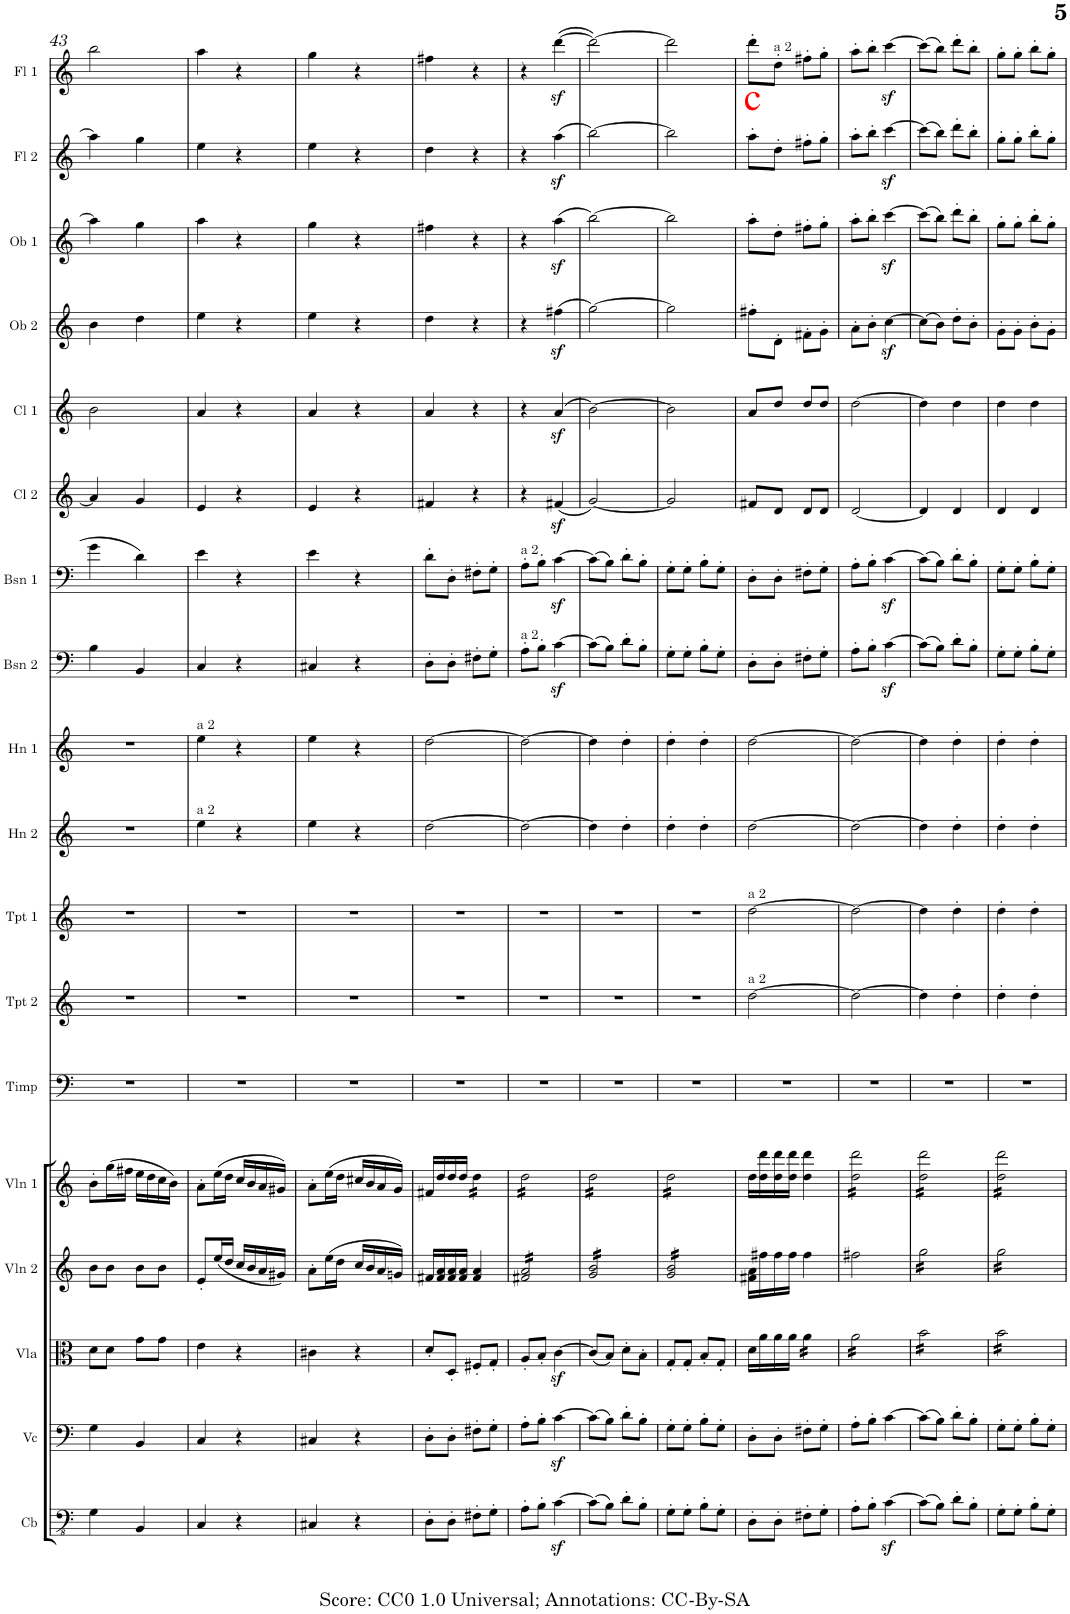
**kern	**kern	**kern	**kern	**kern	**kern	**kern	**kern	**kern	**kern	**kern	**kern	**kern	**kern	**kern	**kern	**kern	**kern	**text
*part18	*part17	*part16	*part15	*part14	*part13	*part12	*part11	*part10	*part9	*part8	*part7	*part6	*part5	*part4	*part3	*part2	*part1	*part1
*staff18	*staff17	*staff16	*staff15	*staff14	*staff13	*staff12	*staff11	*staff10	*staff9	*staff8	*staff7	*staff6	*staff5	*staff4	*staff3	*staff2	*staff1	*staff1
*I"Contrabass	*I"Violoncello	*I"Viola	*I"Violin 2	*I"Violin 1	*I"Timpani	*I"C Trumpet 2	*I"C Trumpet 1	*I"C Horn 2	*I"C Horn 1	*I"Bassoon 2	*I"Bassoon 1	*I"C Clarinet 2	*I"C Clarinet 1	*I"Oboe 2	*I"Oboe 1	*I"Flute 2	*I"Flute 1	*
*I'Cb	*I'Vc	*I'Vla	*I'Vln 2	*I'Vln 1	*I'Timp	*I'Tpt 2	*I'Tpt 1	*I'Hn 2	*I'Hn 1	*I'Bsn 2	*I'Bsn 1	*I'Cl 2	*I'Cl 1	*I'Ob 2	*I'Ob 1	*I'Fl 2	*I'Fl 1	*
!!LO:PB:g=z
*clefFv4	*clefF4	*clefC3	*clefG2	*clefG2	*clefF4	*clefG2	*clefG2	*clefG2	*clefG2	*clefF4	*clefF4	*clefG2	*clefG2	*clefG2	*clefG2	*clefG2	*clefG2	*
*	*	*	*	*	*	*	*	*Trd7c12	*Trd7c12	*	*	*Trd1c2	*Trd1c2	*	*	*	*	*
*k[]	*k[]	*k[]	*k[]	*k[]	*k[]	*k[]	*k[]	*k[]	*k[]	*k[]	*k[]	*k[]	*k[]	*k[]	*k[]	*k[]	*k[]	*
*M2/4	*M2/4	*M2/4	*M2/4	*M2/4	*M2/4	*M2/4	*M2/4	*M2/4	*M2/4	*M2/4	*M2/4	*M2/4	*M2/4	*M2/4	*M2/4	*M2/4	*M2/4	*
=43	=43	=43	=43	=43	=43	=43	=43	=43	=43	=43	=43	=43	=43	=43	=43	=43	=43	=43
4GG\	4G\	8d\L	8b\L	8b'\L	2r	2r	2r	2r	2r	4B\	4g\	4a/]	2b\	4b\	4aa\]	4aa\]	2bb\	.
.	.	8d\J	8b\J	(16gg\L	.	.	.	.	.	.	.	.	.	.	.	.	.	.
.	.	.	.	16ff#X\JJ	.	.	.	.	.	.	.	.	.	.	.	.	.	.
4BBB/	4BB/	8g\L	8b\L	16ee\LL	.	.	.	.	.	4BB/	4d\	4g/	.	4dd\	4gg\	4gg\	.	.
.	.	.	.	16dd\	.	.	.	.	.	.	.	.	.	.	.	.	.	.
.	.	8g\J	8b\J	16cc\	.	.	.	.	.	.	.	.	.	.	.	.	.	.
.	.	.	.	16b\JJ)	.	.	.	.	.	.	.	.	.	.	.	.	.	.
=44	=44	=44	=44	=44	=44	=44	=44	=44	=44	=44	=44	=44	=44	=44	=44	=44	=44	=44
!	!	!	!	!	!	!	!	!	!LO:TX:a:t=a 2	!	!	!	!	!	!	!	!	!
!	!	!	!	!	!	!	!	!LO:TX:a:t=a 2	!	!	!	!	!	!	!	!	!	!
4CC/	4C/	4e\	8e'/L	8a'\L	2r	2r	2r	4ee\	4ee\	4C/	4e\	4e/	4a/	4ee\	4aa\	4ee\	4aa\	.
.	.	.	(16ee/L	(16ee\L	.	.	.	.	.	.	.	.	.	.	.	.	.	.
.	.	.	16dd/JJ	16dd\JJ	.	.	.	.	.	.	.	.	.	.	.	.	.	.
4r	4r	4r	16cc/LL	16cc/LL	.	.	.	4r	4r	4r	4r	4r	4r	4r	4r	4r	4r	.
.	.	.	16b/	16b/	.	.	.	.	.	.	.	.	.	.	.	.	.	.
.	.	.	16a/	16a/	.	.	.	.	.	.	.	.	.	.	.	.	.	.
.	.	.	16g#X/JJ)	16g#X/JJ)	.	.	.	.	.	.	.	.	.	.	.	.	.	.
=45	=45	=45	=45	=45	=45	=45	=45	=45	=45	=45	=45	=45	=45	=45	=45	=45	=45	=45
4CC#X/	4C#X/	4c#X\	8a'\L	8a'\L	2r	2r	2r	4ee\	4ee\	4C#X/	4e\	4e/	4a/	4ee\	4gg\	4ee\	4gg\	.
.	.	.	(16ee\L	(16ee\L	.	.	.	.	.	.	.	.	.	.	.	.	.	.
.	.	.	16dd\JJ	16dd\JJ	.	.	.	.	.	.	.	.	.	.	.	.	.	.
4r	4r	4r	16cc/LL	16cc#X/LL	.	.	.	4r	4r	4r	4r	4r	4r	4r	4r	4r	4r	.
.	.	.	16b/	16b/	.	.	.	.	.	.	.	.	.	.	.	.	.	.
.	.	.	16a/	16a/	.	.	.	.	.	.	.	.	.	.	.	.	.	.
.	.	.	16gn/JJ)	16g/JJ)	.	.	.	.	.	.	.	.	.	.	.	.	.	.
=46	=46	=46	=46	=46	=46	=46	=46	=46	=46	=46	=46	=46	=46	=46	=46	=46	=46	=46
8DD'\L	8D'\L	8d'/L	16f#X/LL	16f#X/LL	2r	2r	2r	[2dd\	[2dd\	8D'\L	8d'\L	4f#X/	4a/	4dd\	4ff#X\	4dd\	4ff#X\	.
.	.	.	16f#/ 16a/	16dd/	.	.	.	.	.	.	.	.	.	.	.	.	.	.
8DD'\J	8D'\J	8D'/J	16f#/ 16a/	16dd/	.	.	.	.	.	8D'\J	8D'\J	.	.	.	.	.	.	.
.	.	.	16f#/ 16a/JJ	16dd/JJ	.	.	.	.	.	.	.	.	.	.	.	.	.	.
*	*	*	*	*tremolo	*	*	*	*	*	*	*	*	*	*	*	*	*	*
8FF#X'\L	8F#X'\L	8F#X'/L	4f#/ 4a/	16dd\LL	.	.	.	.	.	8F#X'\L	8F#X'\L	4r	4r	4r	4r	4r	4r	.
.	.	.	.	16dd\	.	.	.	.	.	.	.	.	.	.	.	.	.	.
8GG'\J	8G'\J	8G'/J	.	16dd\	.	.	.	.	.	8G'\J	8G'\J	.	.	.	.	.	.	.
.	.	.	.	16dd\JJ	.	.	.	.	.	.	.	.	.	.	.	.	.	.
=47	=47	=47	=47	=47	=47	=47	=47	=47	=47	=47	=47	=47	=47	=47	=47	=47	=47	=47
!	!	!	!	!	!	!	!	!	!	!	!LO:TX:a:t=a 2	!	!	!	!	!	!	!
!	!	!	!	!	!	!	!	!	!	!LO:TX:a:t=a 2	!	!	!	!	!	!	!	!
*	*	*	*tremolo	*	*	*	*	*	*	*	*	*	*	*	*	*	*	*
8AA'\L	8A'\L	8A'/L	16f#X/ 16a/LL	16dd\LL	2r	2r	2r	2dd\_	2dd\_	8A'\L	8A'\L	4r	4r	4r	4r	4r	4r	.
.	.	.	16f#X/ 16a/	16dd\	.	.	.	.	.	.	.	.	.	.	.	.	.	.
8BB'\J	8B'\J	8B'/J	16f#X/ 16a/	16dd\	.	.	.	.	.	8B'\J	8B'\J	.	.	.	.	.	.	.
.	.	.	16f#X/ 16a/	16dd\	.	.	.	.	.	.	.	.	.	.	.	.	.	.
[4Cz<\	[4cz<\	[4cz<\	16f#X/ 16a/	16dd\	.	.	.	.	.	[4cz<\	[4cz<\	(4f#Xz</	(4az</	(4ff#Xz<\	(4aaz<\	(4aaz<\	([4dddz<\	.
.	.	.	16f#X/ 16a/	16dd\	.	.	.	.	.	.	.	.	.	.	.	.	.	.
.	.	.	16f#X/ 16a/	16dd\	.	.	.	.	.	.	.	.	.	.	.	.	.	.
.	.	.	16f#X/ 16a/JJ	16dd\JJ	.	.	.	.	.	.	.	.	.	.	.	.	.	.
=48	=48	=48	=48	=48	=48	=48	=48	=48	=48	=48	=48	=48	=48	=48	=48	=48	=48	=48
(8C\L]	(8c\L]	(8c/L]	16g/ 16b/LL	16dd\LL	2r	2r	2r	4dd\]	4dd\]	(8c\L]	(8c\L]	[2g/)	[2b\)	[2gg\)	[2bb\)	[2bb\)	2ddd\_)	.
.	.	.	16g/ 16b/	16dd\	.	.	.	.	.	.	.	.	.	.	.	.	.	.
8BB\J)	8B\J)	8B/J)	16g/ 16b/	16dd\	.	.	.	.	.	8B\J)	8B\J)	.	.	.	.	.	.	.
.	.	.	16g/ 16b/	16dd\	.	.	.	.	.	.	.	.	.	.	.	.	.	.
8D'\L	8d'\L	8d'\L	16g/ 16b/	16dd\	.	.	.	4dd'\	4dd'\	8d'\L	8d'\L	.	.	.	.	.	.	.
.	.	.	16g/ 16b/	16dd\	.	.	.	.	.	.	.	.	.	.	.	.	.	.
8BB'\J	8B'\J	8B'\J	16g/ 16b/	16dd\	.	.	.	.	.	8B'\J	8B'\J	.	.	.	.	.	.	.
.	.	.	16g/ 16b/JJ	16dd\JJ	.	.	.	.	.	.	.	.	.	.	.	.	.	.
=49	=49	=49	=49	=49	=49	=49	=49	=49	=49	=49	=49	=49	=49	=49	=49	=49	=49	=49
8GG'\L	8G'\L	8G'/L	16g/ 16b/LL	16dd\LL	2r	2r	2r	4dd'\	4dd'\	8G'\L	8G'\L	2g/]	2b\]	2gg\]	2bb\]	2bb\]	2ddd\]	.
.	.	.	16g/ 16b/	16dd\	.	.	.	.	.	.	.	.	.	.	.	.	.	.
8GG'\J	8G'\J	8G'/J	16g/ 16b/	16dd\	.	.	.	.	.	8G'\J	8G'\J	.	.	.	.	.	.	.
.	.	.	16g/ 16b/	16dd\	.	.	.	.	.	.	.	.	.	.	.	.	.	.
8BB'\L	8B'\L	8B'/L	16g/ 16b/	16dd\	.	.	.	4dd'\	4dd'\	8B'\L	8B'\L	.	.	.	.	.	.	.
.	.	.	16g/ 16b/	16dd\	.	.	.	.	.	.	.	.	.	.	.	.	.	.
8GG'\J	8G'\J	8G'/J	16g/ 16b/	16dd\	.	.	.	.	.	8G'\J	8G'\J	.	.	.	.	.	.	.
.	.	.	16g/ 16b/JJ	16dd\JJ	.	.	.	.	.	.	.	.	.	.	.	.	.	.
*	*	*	*	*Xtremolo	*	*	*	*	*	*	*	*	*	*	*	*	*	*
*	*	*	*Xtremolo	*	*	*	*	*	*	*	*	*	*	*	*	*	*	*
=50	=50	=50	=50	=50	=50	=50	=50	=50	=50	=50	=50	=50	=50	=50	=50	=50	=50	=50
!	!	!	!	!	!	!	!LO:TX:a:t=a 2	!	!	!	!	!	!	!	!	!	!	!
!	!	!	!	!	!	!LO:TX:a:t=a 2	!	!	!	!	!	!	!	!	!	!	!	!
!	!	!	!	!	!	!	!	!	!	!	!	!	!	!	!	!	!	!LO:LY:b:color=#FF0000
8DD'\L	8D'\L	16d\LL	16f#X\ 16a\LL	16dd\LL	2r	[2dd\	[2dd\	[2dd\	[2dd\	8D'\L	8D'\L	8f#X/L	8a/L	8ff#X'\L	8aa'\L	8aa'\L	8ddd'\L	c
.	.	16a\	16ff#X\	16dd\ 16ddd\	.	.	.	.	.	.	.	.	.	.	.	.	.	.
!	!	!	!	!	!	!	!	!	!	!	!	!	!	!	!	!	!LO:TX:a:t=a 2	!
8DD'\J	8D'\J	16a\	16ff#\	16dd\ 16ddd\	.	.	.	.	.	8D'\J	8D'\J	8d/J	8dd/J	8d'\J	8dd'\J	8dd'\J	8dd'\J	.
.	.	16a\JJ	16ff#\JJ	16dd\ 16ddd\JJ	.	.	.	.	.	.	.	.	.	.	.	.	.	.
*	*	*tremolo	*	*	*	*	*	*	*	*	*	*	*	*	*	*	*	*
8FF#X'\L	8F#X'\L	16a\LL	4ff#\	4dd\ 4ddd\	.	.	.	.	.	8F#X'\L	8F#X'\L	8d/L	8dd/L	8f#X'\L	8ff#X'\L	8ff#X'\L	8ff#X'\L	.
.	.	16a\	.	.	.	.	.	.	.	.	.	.	.	.	.	.	.	.
8GG'\J	8G'\J	16a\	.	.	.	.	.	.	.	8G'\J	8G'\J	8d/J	8dd/J	8g'\J	8gg'\J	8gg'\J	8gg'\J	.
.	.	16a\JJ	.	.	.	.	.	.	.	.	.	.	.	.	.	.	.	.
=51	=51	=51	=51	=51	=51	=51	=51	=51	=51	=51	=51	=51	=51	=51	=51	=51	=51	=51
*	*	*	*	*tremolo	*	*	*	*	*	*	*	*	*	*	*	*	*	*
8AA'\L	8A'\L	16a\LL	2ff#X\	16dd\ 16ddd\LL	2r	2dd\_	2dd\_	2dd\_	2dd\_	8A'\L	8A'\L	[2d/	[2dd\	8a'\L	8aa'\L	8aa'\L	8aa'\L	.
.	.	16a\	.	16dd\ 16ddd\	.	.	.	.	.	.	.	.	.	.	.	.	.	.
8BB'\J	8B'\J	16a\	.	16dd\ 16ddd\	.	.	.	.	.	8B'\J	8B'\J	.	.	8b'\J	8bb'\J	8bb'\J	8bb'\J	.
.	.	16a\	.	16dd\ 16ddd\	.	.	.	.	.	.	.	.	.	.	.	.	.	.
[4Cz<\	[4c\	16a\	.	16dd\ 16ddd\	.	.	.	.	.	[4cz<\	[4cz<\	.	.	[4ccz<\	[4cccz<\	[4cccz<\	[4cccz<\	.
.	.	16a\	.	16dd\ 16ddd\	.	.	.	.	.	.	.	.	.	.	.	.	.	.
.	.	16a\	.	16dd\ 16ddd\	.	.	.	.	.	.	.	.	.	.	.	.	.	.
.	.	16a\JJ	.	16dd\ 16ddd\JJ	.	.	.	.	.	.	.	.	.	.	.	.	.	.
=52	=52	=52	=52	=52	=52	=52	=52	=52	=52	=52	=52	=52	=52	=52	=52	=52	=52	=52
*	*	*	*tremolo	*	*	*	*	*	*	*	*	*	*	*	*	*	*	*
(8C\L]	(8c\L]	16b\LL	16gg\LL	16dd\ 16ddd\LL	2r	4dd\]	4dd\]	4dd\]	4dd\]	(8c\L]	(8c\L]	4d/]	4dd\]	(8cc\L]	(8ccc\L]	(8ccc\L]	(8ccc\L]	.
.	.	16b\	16gg\	16dd\ 16ddd\	.	.	.	.	.	.	.	.	.	.	.	.	.	.
8BB\J)	8B\J)	16b\	16gg\	16dd\ 16ddd\	.	.	.	.	.	8B\J)	8B\J)	.	.	8b\J)	8bb\J)	8bb\J)	8bb\J)	.
.	.	16b\	16gg\	16dd\ 16ddd\	.	.	.	.	.	.	.	.	.	.	.	.	.	.
8D'\L	8d'\L	16b\	16gg\	16dd\ 16ddd\	.	4dd'\	4dd'\	4dd'\	4dd'\	8d'\L	8d'\L	4d/	4dd\	8dd'\L	8ddd'\L	8ddd'\L	8ddd'\L	.
.	.	16b\	16gg\	16dd\ 16ddd\	.	.	.	.	.	.	.	.	.	.	.	.	.	.
8BB'\J	8B'\J	16b\	16gg\	16dd\ 16ddd\	.	.	.	.	.	8B'\J	8B'\J	.	.	8b'\J	8bb'\J	8bb'\J	8bb'\J	.
.	.	16b\JJ	16gg\JJ	16dd\ 16ddd\JJ	.	.	.	.	.	.	.	.	.	.	.	.	.	.
=53	=53	=53	=53	=53	=53	=53	=53	=53	=53	=53	=53	=53	=53	=53	=53	=53	=53	=53
8GG'\L	8G'\L	16b\LL	16gg\LL	16dd\ 16ddd\LL	2r	4dd'\	4dd'\	4dd'\	4dd'\	8G'\L	8G'\L	4d/	4dd\	8g'\L	8gg'\L	8gg'\L	8gg'\L	.
.	.	16b\	16gg\	16dd\ 16ddd\	.	.	.	.	.	.	.	.	.	.	.	.	.	.
8GG'\J	8G'\J	16b\	16gg\	16dd\ 16ddd\	.	.	.	.	.	8G'\J	8G'\J	.	.	8g'\J	8gg'\J	8gg'\J	8gg'\J	.
.	.	16b\	16gg\	16dd\ 16ddd\	.	.	.	.	.	.	.	.	.	.	.	.	.	.
8BB'\L	8B'\L	16b\	16gg\	16dd\ 16ddd\	.	4dd'\	4dd'\	4dd'\	4dd'\	8B'\L	8B'\L	4d/	4dd\	8b'\L	8bb'\L	8bb'\L	8bb'\L	.
.	.	16b\	16gg\	16dd\ 16ddd\	.	.	.	.	.	.	.	.	.	.	.	.	.	.
8GG'\J	8G'\J	16b\	16gg\	16dd\ 16ddd\	.	.	.	.	.	8G'\J	8G'\J	.	.	8g'\J	8gg'\J	8gg'\J	8gg'\J	.
.	.	16b\JJ	16gg\JJ	16dd\ 16ddd\JJ	.	.	.	.	.	.	.	.	.	.	.	.	.	.
*	*	*	*	*Xtremolo	*	*	*	*	*	*	*	*	*	*	*	*	*	*
*	*	*	*Xtremolo	*	*	*	*	*	*	*	*	*	*	*	*	*	*	*
*	*	*Xtremolo	*	*	*	*	*	*	*	*	*	*	*	*	*	*	*	*
=	=	=	=	=	=	=	=	=	=	=	=	=	=	=	=	=	=	=
*-	*-	*-	*-	*-	*-	*-	*-	*-	*-	*-	*-	*-	*-	*-	*-	*-	*-	*-
